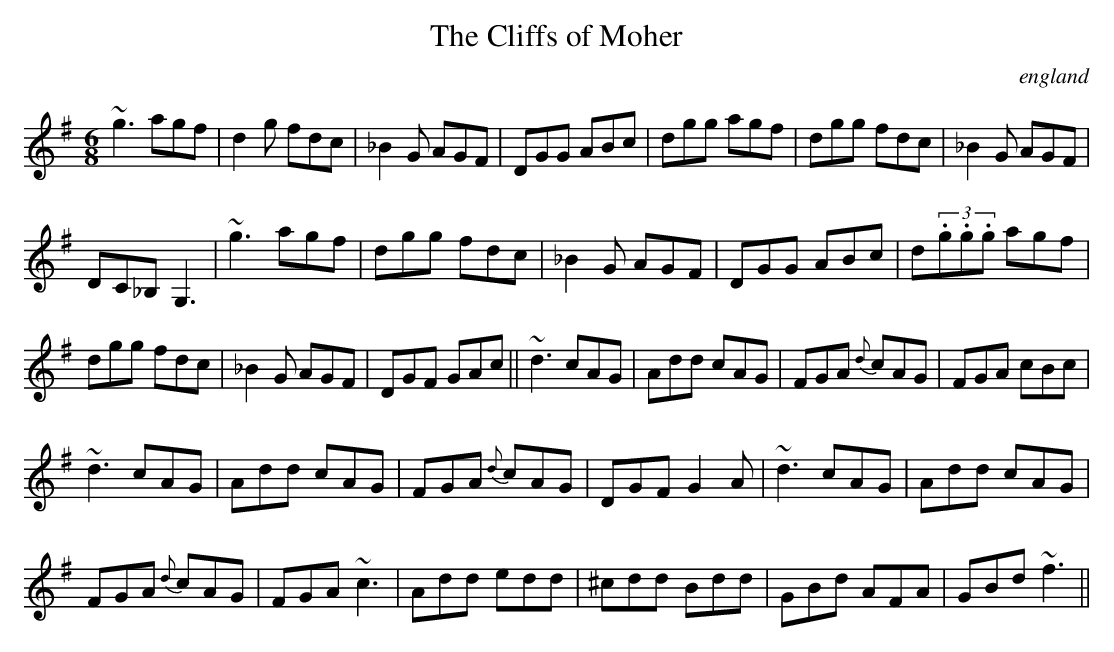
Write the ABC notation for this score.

X:1
T:The Cliffs of Moher
O:england
M:6/8
K:G
~g3 agf | d2g fdc | _B2G AGF | DGG ABc | dgg agf | dgg fdc | _B2G AGF |
DC_B, G,3 | ~g3 agf | dgg fdc | _B2G AGF | DGG ABc | d(3.g.g.g agf |
dgg fdc | _B2G AGF | DGF GAc || ~d3 cAG | Add cAG | FGA {d}cAG | FGA cBc |
~d3 cAG | Add cAG | FGA {d}cAG | DGF G2A | ~d3 cAG | Add cAG |
FGA {d}cAG | FGA ~c3 | Add edd | ^cdd Bdd | GBd AFA | GBd ~f3 ||
